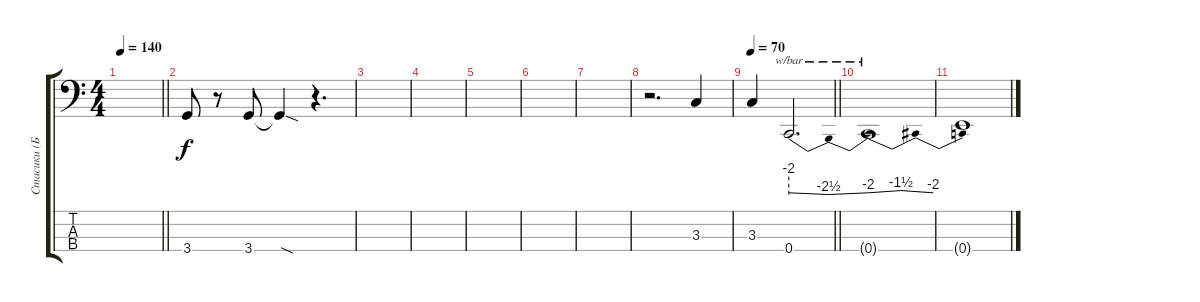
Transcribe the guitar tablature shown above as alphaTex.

\track ("Стасики (Бас)" "Стасики (Б") {instrument electricbassfinger}
\staff {score tabs}
\tuning (G2 D2 A1 E1) {hide}
\ts (4 4)
\tempo 140
\clef f4
\barLineRight lightlight
\ks c
|
3.4.8 r.8 3.4.8 3.4{sod t}.4 r.4{d} |
|
|
|
|
|
r.2{d} 3.3.4 |
\tempo 70
\barLineRight lightlight
3.3.4 0.4.2{d tbe (dip default 0 -8 30 -10 60 -8)} |
0.4{t}.1{tbe (dip default 0 -8 30 -6 60 -8)} |
0.4{t}.1
